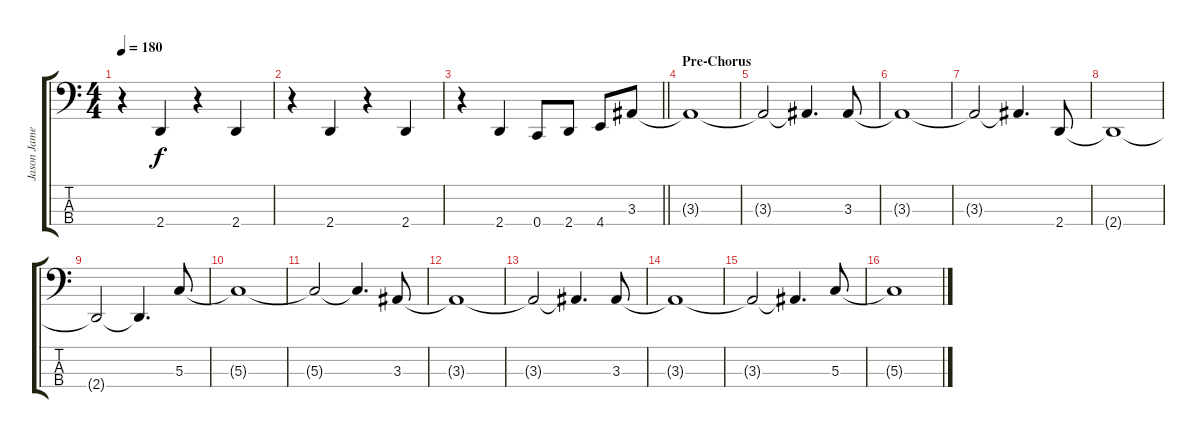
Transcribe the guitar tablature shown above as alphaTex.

\track ("Jason James" "Jason Jame") {instrument electricbasspick}
\staff {score tabs}
\tuning (F2 C2 G1 C1) {hide}
\ts (4 4)
\tempo 180
\clef f4
\ks c
r.4{dy f} 2.4.4 r.4 2.4.4 |
r.4 2.4.4 r.4 2.4.4 |
\barLineRight lightlight
r.4 2.4.4 0.4.8 2.4.8 4.4.8 3.3.8 |
\section ("" "Pre-Chorus")
3.3{t}.1 |
3.3{t}.2 3.3{t}.4{d} 3.3.8 |
3.3{t}.1 |
3.3{t}.2 3.3{t}.4{d} 2.4.8 |
2.4{t}.1 |
2.4{t}.2 2.4{t}.4{d} 5.3.8 |
5.3{t}.1 |
5.3{t}.2 5.3{t}.4{d} 3.3.8 |
3.3{t}.1 |
3.3{t}.2 3.3{t}.4{d} 3.3.8 |
3.3{t}.1 |
3.3{t}.2 3.3{t}.4{d} 5.3.8 |
5.3{t}.1
